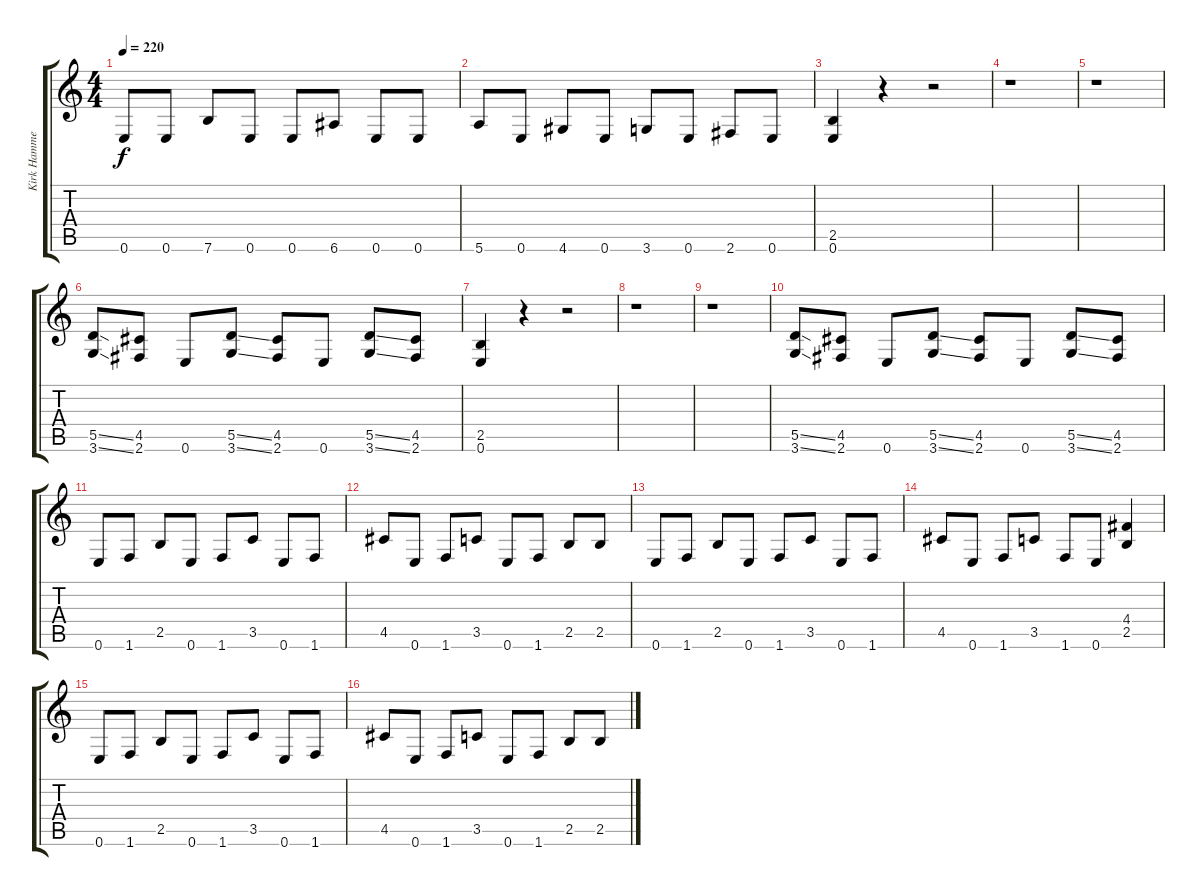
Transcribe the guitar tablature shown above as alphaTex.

\track ("Kirk Hammett Distortion" "Kirk Hamme") {instrument distortionguitar}
\staff {score tabs}
\tuning (E4 B3 G3 D3 A2 E2) {hide}
\ts (4 4)
\tempo 220
\clef g2
\ks c
0.6.8{dy f} 0.6.8 7.6.8 0.6.8 0.6.8 6.6.8 0.6.8 0.6.8 |
5.6.8 0.6.8 4.6.8 0.6.8 3.6.8 0.6.8 2.6.8 0.6.8 |
(2.5 0.6).4 r.4 r.2 |
r.1 |
r.1 |
(5.5{ss} 3.6{ss}).8 (4.5 2.6).8 0.6.8 (5.5{ss} 3.6{ss}).8 (4.5 2.6).8 0.6.8 (5.5{ss} 3.6{ss}).8 (4.5 2.6).8 |
(2.5 0.6).4 r.4 r.2 |
r.1 |
r.1 |
(5.5{ss} 3.6{ss}).8 (4.5 2.6).8 0.6.8 (5.5{ss} 3.6{ss}).8 (4.5 2.6).8 0.6.8 (5.5{ss} 3.6{ss}).8 (4.5 2.6).8 |
0.6.8 1.6.8 2.5.8 0.6.8 1.6.8 3.5.8 0.6.8 1.6.8 |
4.5.8 0.6.8 1.6.8 3.5.8 0.6.8 1.6.8 2.5.8 2.5.8 |
0.6.8 1.6.8 2.5.8 0.6.8 1.6.8 3.5.8 0.6.8 1.6.8 |
4.5.8 0.6.8 1.6.8 3.5.8 1.6.8 0.6.8 (4.4 2.5).4 |
0.6.8 1.6.8 2.5.8 0.6.8 1.6.8 3.5.8 0.6.8 1.6.8 |
4.5.8 0.6.8 1.6.8 3.5.8 0.6.8 1.6.8 2.5.8 2.5.8
